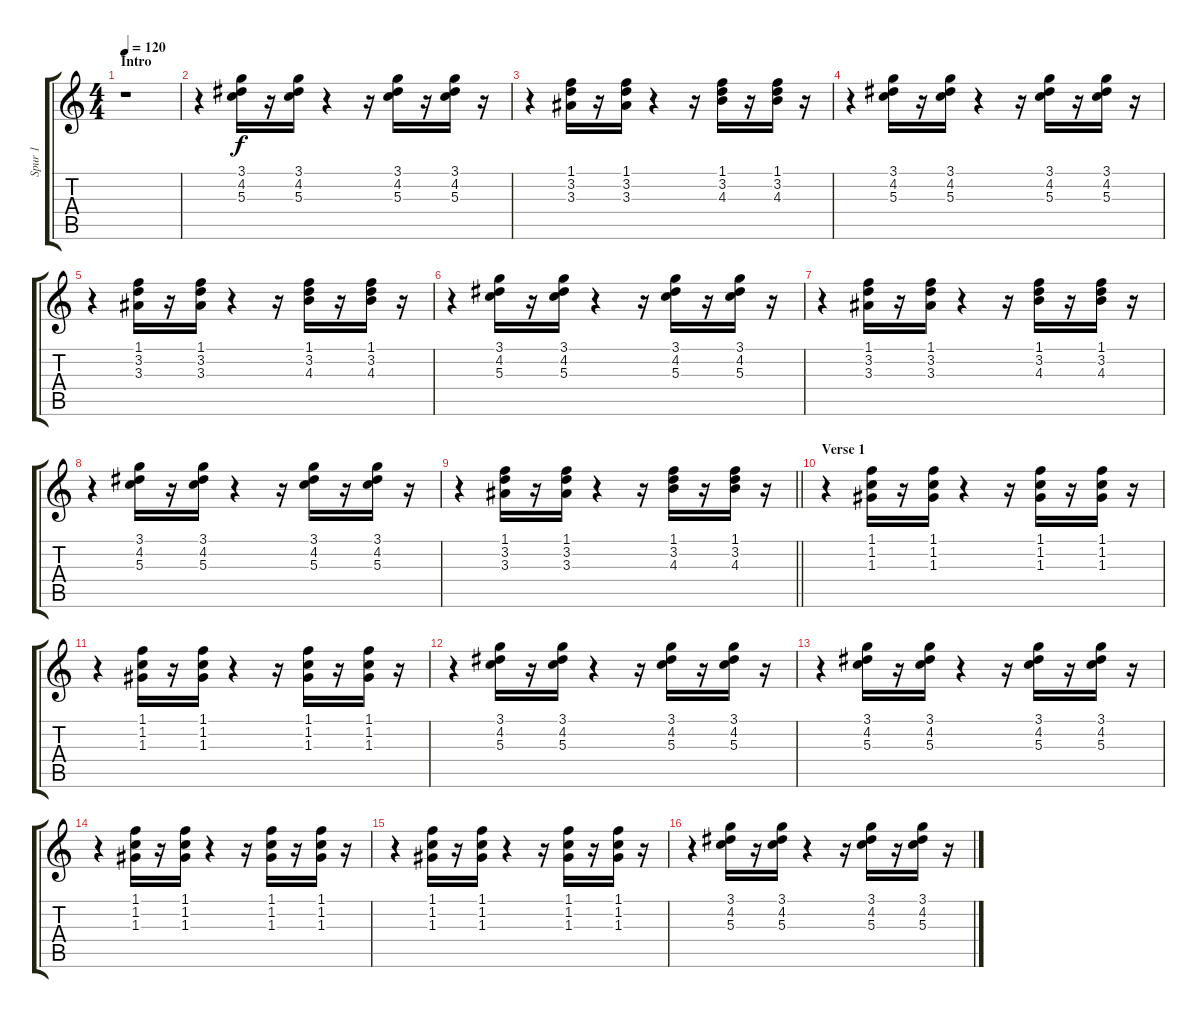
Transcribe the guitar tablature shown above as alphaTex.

\track ("Spur 1" "Spur 1") {instrument electricguitarclean}
\staff {score tabs}
\tuning (E4 B3 G3 D3 A2 E2) {hide}
\ts (4 4)
\section ("" "Intro")
\tempo 120
\clef g2
\ks c
r.1{dy f instrument electricguitarclean} |
r.4 (3.1 4.2 5.3).16 r.16 (3.1 4.2 5.3).16 r.4 r.16 (3.1 4.2 5.3).16 r.16 (3.1 4.2 5.3).16 r.16 |
r.4 (1.1 3.2 3.3).16 r.16 (1.1 3.2 3.3).16 r.4 r.16 (1.1 3.2 4.3).16 r.16 (1.1 3.2 4.3).16 r.16 |
r.4 (3.1 4.2 5.3).16 r.16 (3.1 4.2 5.3).16 r.4 r.16 (3.1 4.2 5.3).16 r.16 (3.1 4.2 5.3).16 r.16 |
r.4 (1.1 3.2 3.3).16 r.16 (1.1 3.2 3.3).16 r.4 r.16 (1.1 3.2 4.3).16 r.16 (1.1 3.2 4.3).16 r.16 |
r.4 (3.1 4.2 5.3).16 r.16 (3.1 4.2 5.3).16 r.4 r.16 (3.1 4.2 5.3).16 r.16 (3.1 4.2 5.3).16 r.16 |
r.4 (1.1 3.2 3.3).16 r.16 (1.1 3.2 3.3).16 r.4 r.16 (1.1 3.2 4.3).16 r.16 (1.1 3.2 4.3).16 r.16 |
r.4 (3.1 4.2 5.3).16 r.16 (3.1 4.2 5.3).16 r.4 r.16 (3.1 4.2 5.3).16 r.16 (3.1 4.2 5.3).16 r.16 |
\barLineRight lightlight
r.4 (1.1 3.2 3.3).16 r.16 (1.1 3.2 3.3).16 r.4 r.16 (1.1 3.2 4.3).16 r.16 (1.1 3.2 4.3).16 r.16 |
\section ("" "Verse 1")
r.4 (1.1 1.2 1.3).16 r.16 (1.1 1.2 1.3).16 r.4 r.16 (1.1 1.2 1.3).16 r.16 (1.1 1.2 1.3).16 r.16 |
r.4 (1.1 1.2 1.3).16 r.16 (1.1 1.2 1.3).16 r.4 r.16 (1.1 1.2 1.3).16 r.16 (1.1 1.2 1.3).16 r.16 |
r.4 (3.1 4.2 5.3).16 r.16 (3.1 4.2 5.3).16 r.4 r.16 (3.1 4.2 5.3).16 r.16 (3.1 4.2 5.3).16 r.16 |
r.4 (3.1 4.2 5.3).16 r.16 (3.1 4.2 5.3).16 r.4 r.16 (3.1 4.2 5.3).16 r.16 (3.1 4.2 5.3).16 r.16 |
r.4 (1.1 1.2 1.3).16 r.16 (1.1 1.2 1.3).16 r.4 r.16 (1.1 1.2 1.3).16 r.16 (1.1 1.2 1.3).16 r.16 |
r.4 (1.1 1.2 1.3).16 r.16 (1.1 1.2 1.3).16 r.4 r.16 (1.1 1.2 1.3).16 r.16 (1.1 1.2 1.3).16 r.16 |
r.4 (3.1 4.2 5.3).16 r.16 (3.1 4.2 5.3).16 r.4 r.16 (3.1 4.2 5.3).16 r.16 (3.1 4.2 5.3).16 r.16
